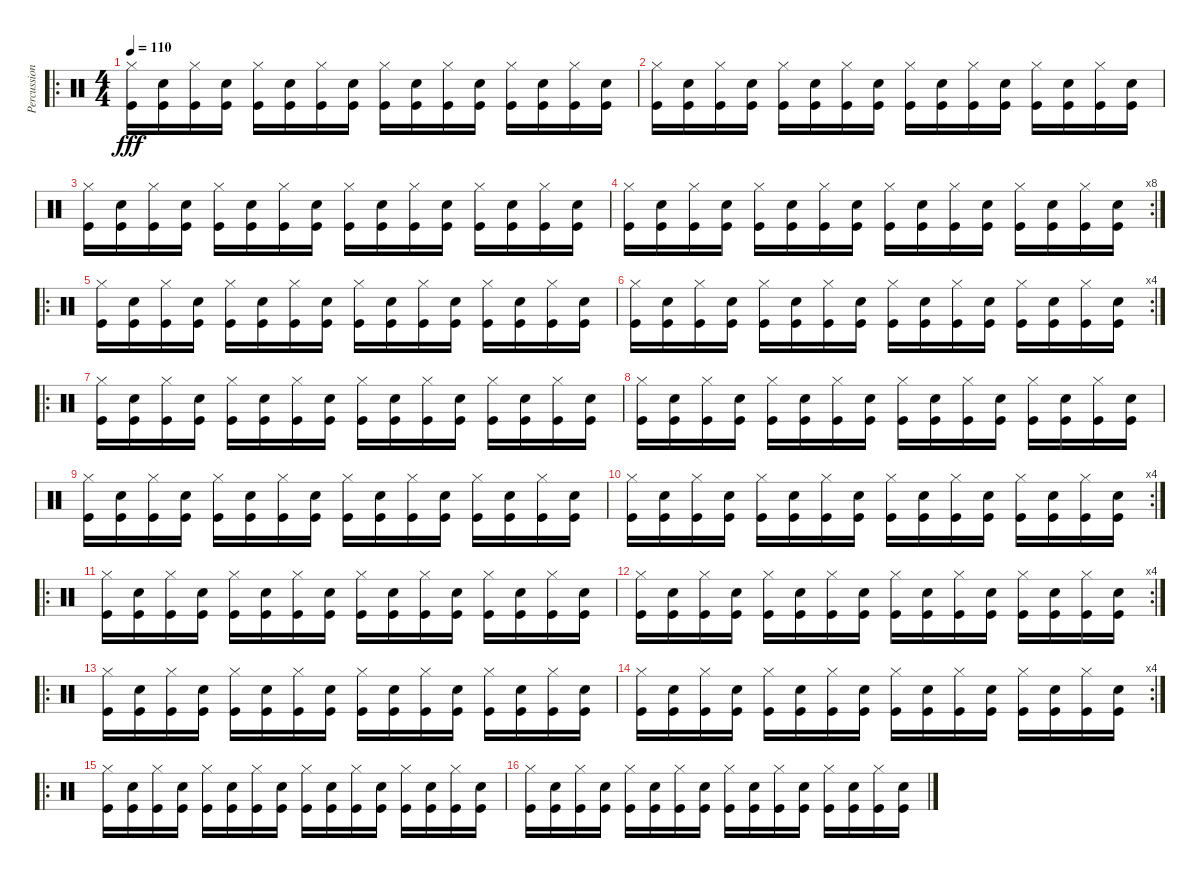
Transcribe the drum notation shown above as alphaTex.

\track ("Percussions" "Percussion") {instrument percussion}
\staff {score}
\articulation defaults
\ro
\ts (4 4)
\tempo 110
\clef neutral
\ks c
("Hi-Hat (closed)" "Kick (hit)").16{dy fff} ("Snare (hit) 2" "Kick (hit)").16 ("Hi-Hat (closed)" "Kick (hit)").16 ("Snare (hit) 2" "Kick (hit)").16 ("Hi-Hat (closed)" "Kick (hit)").16 ("Snare (hit) 2" "Kick (hit)").16 ("Hi-Hat (closed)" "Kick (hit)").16 ("Snare (hit) 2" "Kick (hit)").16 ("Hi-Hat (closed)" "Kick (hit)").16 ("Snare (hit) 2" "Kick (hit)").16 ("Hi-Hat (closed)" "Kick (hit)").16 ("Snare (hit) 2" "Kick (hit)").16 ("Hi-Hat (closed)" "Kick (hit)").16 ("Snare (hit) 2" "Kick (hit)").16 ("Hi-Hat (closed)" "Kick (hit)").16 ("Snare (hit) 2" "Kick (hit)").16 |
("Hi-Hat (closed)" "Kick (hit)").16 ("Snare (hit) 2" "Kick (hit)").16 ("Hi-Hat (closed)" "Kick (hit)").16 ("Snare (hit) 2" "Kick (hit)").16 ("Hi-Hat (closed)" "Kick (hit)").16 ("Snare (hit) 2" "Kick (hit)").16 ("Hi-Hat (closed)" "Kick (hit)").16 ("Snare (hit) 2" "Kick (hit)").16 ("Hi-Hat (closed)" "Kick (hit)").16 ("Snare (hit) 2" "Kick (hit)").16 ("Hi-Hat (closed)" "Kick (hit)").16 ("Snare (hit) 2" "Kick (hit)").16 ("Hi-Hat (closed)" "Kick (hit)").16 ("Snare (hit) 2" "Kick (hit)").16 ("Hi-Hat (closed)" "Kick (hit)").16 ("Snare (hit) 2" "Kick (hit)").16 |
("Hi-Hat (closed)" "Kick (hit)").16 ("Snare (hit) 2" "Kick (hit)").16 ("Hi-Hat (closed)" "Kick (hit)").16 ("Snare (hit) 2" "Kick (hit)").16 ("Hi-Hat (closed)" "Kick (hit)").16 ("Snare (hit) 2" "Kick (hit)").16 ("Hi-Hat (closed)" "Kick (hit)").16 ("Snare (hit) 2" "Kick (hit)").16 ("Hi-Hat (closed)" "Kick (hit)").16 ("Snare (hit) 2" "Kick (hit)").16 ("Hi-Hat (closed)" "Kick (hit)").16 ("Snare (hit) 2" "Kick (hit)").16 ("Hi-Hat (closed)" "Kick (hit)").16 ("Snare (hit) 2" "Kick (hit)").16 ("Hi-Hat (closed)" "Kick (hit)").16 ("Snare (hit) 2" "Kick (hit)").16 |
\rc 8
("Hi-Hat (closed)" "Kick (hit)").16 ("Snare (hit) 2" "Kick (hit)").16 ("Hi-Hat (closed)" "Kick (hit)").16 ("Snare (hit) 2" "Kick (hit)").16 ("Hi-Hat (closed)" "Kick (hit)").16 ("Snare (hit) 2" "Kick (hit)").16 ("Hi-Hat (closed)" "Kick (hit)").16 ("Snare (hit) 2" "Kick (hit)").16 ("Hi-Hat (closed)" "Kick (hit)").16 ("Snare (hit) 2" "Kick (hit)").16 ("Hi-Hat (closed)" "Kick (hit)").16 ("Snare (hit) 2" "Kick (hit)").16 ("Hi-Hat (closed)" "Kick (hit)").16 ("Snare (hit) 2" "Kick (hit)").16 ("Hi-Hat (closed)" "Kick (hit)").16 ("Snare (hit) 2" "Kick (hit)").16 |
\ro
("Hi-Hat (closed)" "Kick (hit)").16 ("Snare (hit) 2" "Kick (hit)").16 ("Hi-Hat (closed)" "Kick (hit)").16 ("Snare (hit) 2" "Kick (hit)").16 ("Hi-Hat (closed)" "Kick (hit)").16 ("Snare (hit) 2" "Kick (hit)").16 ("Hi-Hat (closed)" "Kick (hit)").16 ("Snare (hit) 2" "Kick (hit)").16 ("Hi-Hat (closed)" "Kick (hit)").16 ("Snare (hit) 2" "Kick (hit)").16 ("Hi-Hat (closed)" "Kick (hit)").16 ("Snare (hit) 2" "Kick (hit)").16 ("Hi-Hat (closed)" "Kick (hit)").16 ("Snare (hit) 2" "Kick (hit)").16 ("Hi-Hat (closed)" "Kick (hit)").16 ("Snare (hit) 2" "Kick (hit)").16 |
\rc 4
("Hi-Hat (closed)" "Kick (hit)").16 ("Snare (hit) 2" "Kick (hit)").16 ("Hi-Hat (closed)" "Kick (hit)").16 ("Snare (hit) 2" "Kick (hit)").16 ("Hi-Hat (closed)" "Kick (hit)").16 ("Snare (hit) 2" "Kick (hit)").16 ("Hi-Hat (closed)" "Kick (hit)").16 ("Snare (hit) 2" "Kick (hit)").16 ("Hi-Hat (closed)" "Kick (hit)").16 ("Snare (hit) 2" "Kick (hit)").16 ("Hi-Hat (closed)" "Kick (hit)").16 ("Snare (hit) 2" "Kick (hit)").16 ("Hi-Hat (closed)" "Kick (hit)").16 ("Snare (hit) 2" "Kick (hit)").16 ("Hi-Hat (closed)" "Kick (hit)").16 ("Snare (hit) 2" "Kick (hit)").16 |
\ro
("Hi-Hat (closed)" "Kick (hit)").16 ("Snare (hit) 2" "Kick (hit)").16 ("Hi-Hat (closed)" "Kick (hit)").16 ("Snare (hit) 2" "Kick (hit)").16 ("Hi-Hat (closed)" "Kick (hit)").16 ("Snare (hit) 2" "Kick (hit)").16 ("Hi-Hat (closed)" "Kick (hit)").16 ("Snare (hit) 2" "Kick (hit)").16 ("Hi-Hat (closed)" "Kick (hit)").16 ("Snare (hit) 2" "Kick (hit)").16 ("Hi-Hat (closed)" "Kick (hit)").16 ("Snare (hit) 2" "Kick (hit)").16 ("Hi-Hat (closed)" "Kick (hit)").16 ("Snare (hit) 2" "Kick (hit)").16 ("Hi-Hat (closed)" "Kick (hit)").16 ("Snare (hit) 2" "Kick (hit)").16 |
("Hi-Hat (closed)" "Kick (hit)").16 ("Snare (hit) 2" "Kick (hit)").16 ("Hi-Hat (closed)" "Kick (hit)").16 ("Snare (hit) 2" "Kick (hit)").16 ("Hi-Hat (closed)" "Kick (hit)").16 ("Snare (hit) 2" "Kick (hit)").16 ("Hi-Hat (closed)" "Kick (hit)").16 ("Snare (hit) 2" "Kick (hit)").16 ("Hi-Hat (closed)" "Kick (hit)").16 ("Snare (hit) 2" "Kick (hit)").16 ("Hi-Hat (closed)" "Kick (hit)").16 ("Snare (hit) 2" "Kick (hit)").16 ("Hi-Hat (closed)" "Kick (hit)").16 ("Snare (hit) 2" "Kick (hit)").16 ("Hi-Hat (closed)" "Kick (hit)").16 ("Snare (hit) 2" "Kick (hit)").16 |
("Hi-Hat (closed)" "Kick (hit)").16 ("Snare (hit) 2" "Kick (hit)").16 ("Hi-Hat (closed)" "Kick (hit)").16 ("Snare (hit) 2" "Kick (hit)").16 ("Hi-Hat (closed)" "Kick (hit)").16 ("Snare (hit) 2" "Kick (hit)").16 ("Hi-Hat (closed)" "Kick (hit)").16 ("Snare (hit) 2" "Kick (hit)").16 ("Hi-Hat (closed)" "Kick (hit)").16 ("Snare (hit) 2" "Kick (hit)").16 ("Hi-Hat (closed)" "Kick (hit)").16 ("Snare (hit) 2" "Kick (hit)").16 ("Hi-Hat (closed)" "Kick (hit)").16 ("Snare (hit) 2" "Kick (hit)").16 ("Hi-Hat (closed)" "Kick (hit)").16 ("Snare (hit) 2" "Kick (hit)").16 |
\rc 4
("Hi-Hat (closed)" "Kick (hit)").16 ("Snare (hit) 2" "Kick (hit)").16 ("Hi-Hat (closed)" "Kick (hit)").16 ("Snare (hit) 2" "Kick (hit)").16 ("Hi-Hat (closed)" "Kick (hit)").16 ("Snare (hit) 2" "Kick (hit)").16 ("Hi-Hat (closed)" "Kick (hit)").16 ("Snare (hit) 2" "Kick (hit)").16 ("Hi-Hat (closed)" "Kick (hit)").16 ("Snare (hit) 2" "Kick (hit)").16 ("Hi-Hat (closed)" "Kick (hit)").16 ("Snare (hit) 2" "Kick (hit)").16 ("Hi-Hat (closed)" "Kick (hit)").16 ("Snare (hit) 2" "Kick (hit)").16 ("Hi-Hat (closed)" "Kick (hit)").16 ("Snare (hit) 2" "Kick (hit)").16 |
\ro
("Hi-Hat (closed)" "Kick (hit)").16 ("Snare (hit) 2" "Kick (hit)").16 ("Hi-Hat (closed)" "Kick (hit)").16 ("Snare (hit) 2" "Kick (hit)").16 ("Hi-Hat (closed)" "Kick (hit)").16 ("Snare (hit) 2" "Kick (hit)").16 ("Hi-Hat (closed)" "Kick (hit)").16 ("Snare (hit) 2" "Kick (hit)").16 ("Hi-Hat (closed)" "Kick (hit)").16 ("Snare (hit) 2" "Kick (hit)").16 ("Hi-Hat (closed)" "Kick (hit)").16 ("Snare (hit) 2" "Kick (hit)").16 ("Hi-Hat (closed)" "Kick (hit)").16 ("Snare (hit) 2" "Kick (hit)").16 ("Hi-Hat (closed)" "Kick (hit)").16 ("Snare (hit) 2" "Kick (hit)").16 |
\rc 4
("Hi-Hat (closed)" "Kick (hit)").16 ("Snare (hit) 2" "Kick (hit)").16 ("Hi-Hat (closed)" "Kick (hit)").16 ("Snare (hit) 2" "Kick (hit)").16 ("Hi-Hat (closed)" "Kick (hit)").16 ("Snare (hit) 2" "Kick (hit)").16 ("Hi-Hat (closed)" "Kick (hit)").16 ("Snare (hit) 2" "Kick (hit)").16 ("Hi-Hat (closed)" "Kick (hit)").16 ("Snare (hit) 2" "Kick (hit)").16 ("Hi-Hat (closed)" "Kick (hit)").16 ("Snare (hit) 2" "Kick (hit)").16 ("Hi-Hat (closed)" "Kick (hit)").16 ("Snare (hit) 2" "Kick (hit)").16 ("Hi-Hat (closed)" "Kick (hit)").16 ("Snare (hit) 2" "Kick (hit)").16 |
\ro
("Hi-Hat (closed)" "Kick (hit)").16 ("Snare (hit) 2" "Kick (hit)").16 ("Hi-Hat (closed)" "Kick (hit)").16 ("Snare (hit) 2" "Kick (hit)").16 ("Hi-Hat (closed)" "Kick (hit)").16 ("Snare (hit) 2" "Kick (hit)").16 ("Hi-Hat (closed)" "Kick (hit)").16 ("Snare (hit) 2" "Kick (hit)").16 ("Hi-Hat (closed)" "Kick (hit)").16 ("Snare (hit) 2" "Kick (hit)").16 ("Hi-Hat (closed)" "Kick (hit)").16 ("Snare (hit) 2" "Kick (hit)").16 ("Hi-Hat (closed)" "Kick (hit)").16 ("Snare (hit) 2" "Kick (hit)").16 ("Hi-Hat (closed)" "Kick (hit)").16 ("Snare (hit) 2" "Kick (hit)").16 |
\rc 4
("Hi-Hat (closed)" "Kick (hit)").16 ("Snare (hit) 2" "Kick (hit)").16 ("Hi-Hat (closed)" "Kick (hit)").16 ("Snare (hit) 2" "Kick (hit)").16 ("Hi-Hat (closed)" "Kick (hit)").16 ("Snare (hit) 2" "Kick (hit)").16 ("Hi-Hat (closed)" "Kick (hit)").16 ("Snare (hit) 2" "Kick (hit)").16 ("Hi-Hat (closed)" "Kick (hit)").16 ("Snare (hit) 2" "Kick (hit)").16 ("Hi-Hat (closed)" "Kick (hit)").16 ("Snare (hit) 2" "Kick (hit)").16 ("Hi-Hat (closed)" "Kick (hit)").16 ("Snare (hit) 2" "Kick (hit)").16 ("Hi-Hat (closed)" "Kick (hit)").16 ("Snare (hit) 2" "Kick (hit)").16 |
\ro
("Hi-Hat (closed)" "Kick (hit)").16 ("Snare (hit) 2" "Kick (hit)").16 ("Hi-Hat (closed)" "Kick (hit)").16 ("Snare (hit) 2" "Kick (hit)").16 ("Hi-Hat (closed)" "Kick (hit)").16 ("Snare (hit) 2" "Kick (hit)").16 ("Hi-Hat (closed)" "Kick (hit)").16 ("Snare (hit) 2" "Kick (hit)").16 ("Hi-Hat (closed)" "Kick (hit)").16 ("Snare (hit) 2" "Kick (hit)").16 ("Hi-Hat (closed)" "Kick (hit)").16 ("Snare (hit) 2" "Kick (hit)").16 ("Hi-Hat (closed)" "Kick (hit)").16 ("Snare (hit) 2" "Kick (hit)").16 ("Hi-Hat (closed)" "Kick (hit)").16 ("Snare (hit) 2" "Kick (hit)").16 |
("Hi-Hat (closed)" "Kick (hit)").16 ("Snare (hit) 2" "Kick (hit)").16 ("Hi-Hat (closed)" "Kick (hit)").16 ("Snare (hit) 2" "Kick (hit)").16 ("Hi-Hat (closed)" "Kick (hit)").16 ("Snare (hit) 2" "Kick (hit)").16 ("Hi-Hat (closed)" "Kick (hit)").16 ("Snare (hit) 2" "Kick (hit)").16 ("Hi-Hat (closed)" "Kick (hit)").16 ("Snare (hit) 2" "Kick (hit)").16 ("Hi-Hat (closed)" "Kick (hit)").16 ("Snare (hit) 2" "Kick (hit)").16 ("Hi-Hat (closed)" "Kick (hit)").16 ("Snare (hit) 2" "Kick (hit)").16 ("Hi-Hat (closed)" "Kick (hit)").16 ("Snare (hit) 2" "Kick (hit)").16
